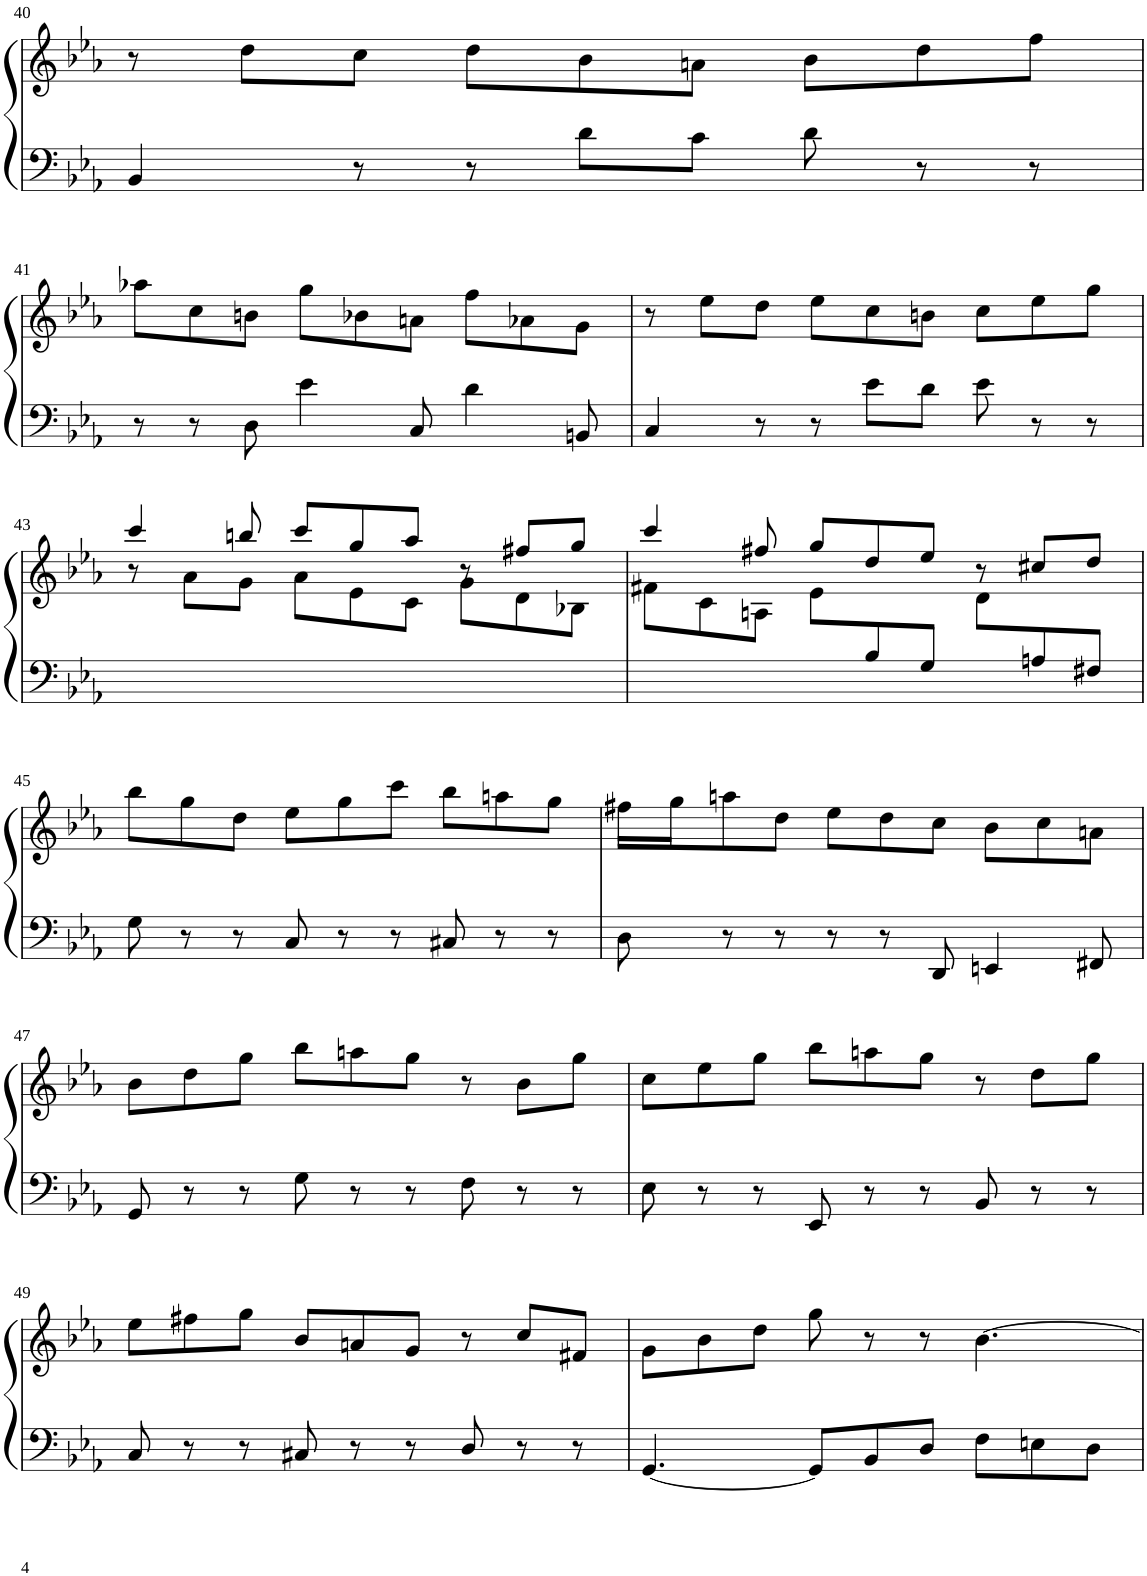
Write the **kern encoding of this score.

**kern	**kern
*part1	*part1
*staff2	*staff1
*I"Piano	*
*I'Pno	*
!!LO:PB:g=z
*clefF4	*clefG2
*k[b-e-a-]	*k[b-e-a-]
*M9/8	*M9/8
=40	=40
4BB-/	8r
.	8dd\L
8r	8cc\J
8r	8dd\L
8d\L	8b-\
8c\J	8an\J
8d\	8b-\L
8r	8dd\
8r	8ff\J
!!LO:LB:g=z
=41	=41
8r	8aa-X\L
8r	8cc\
8D\	8bn\J
4e-\	8gg\L
.	8b-X\
8C/	8an\J
4d\	8ff\L
.	8a-X\
8BBn/	8g\J
=42	=42
4C/	8r
.	8ee-\L
8r	8dd\J
8r	8ee-\L
8e-\L	8cc\
8d\J	8bn\J
8e-\	8cc\L
8r	8ee-\
8r	8gg\J
!!LO:LB:g=z
=43	=43
*	*^
8r	4ccc/	8ryy
1ryy	.	8a-\L
.	8bbn/	8g\J
.	8ccc/L	8a-\L
.	8gg/	8e-\
.	8aa-/J	8c\J
.	8r	8g\L
.	8ff#X/L	8d\
.	8gg/J	8B-X\J
=44	=44	=44
2ryy	4ccc/	8f#X\L
.	.	8c\
.	8ff#X/	8An\J
.	8gg/L	8e-\L
8B-/	8dd/	4ryy
8G/J	8ee-/J	.
8ryy	8r	8d\L
8An/	8cc#X/L	4ryy
8F#X/J	8dd/J	.
*	*v	*v
!!LO:LB:g=z
=45	=45
8G\	8bb-\L
8r	8gg\
8r	8dd\J
8C/	8ee-\L
8r	8gg\
8r	8ccc\J
8C#X/	8bb-\L
8r	8aan\
8r	8gg\J
=46	=46
8D\	16ff#X\LL
.	16gg\J
8r	8aan\
8r	8dd\J
8r	8ee-\L
8r	8dd\
8DD/	8cc\J
4EEn/	8b-\L
.	8cc\
8FF#X/	8an\J
!!LO:LB:g=z
=47	=47
8GG/	8b-\L
8r	8dd\
8r	8gg\J
8G\	8bb-\L
8r	8aan\
8r	8gg\J
8F\	8r
8r	8b-\L
8r	8gg\J
=48	=48
8E-\	8cc\L
8r	8ee-\
8r	8gg\J
8EE-/	8bb-\L
8r	8aan\
8r	8gg\J
8BB-/	8r
8r	8dd\L
8r	8gg\J
!!LO:LB:g=z
=49	=49
8C/	8ee-\L
8r	8ff#X\
8r	8gg\J
8C#X/	8b-/L
8r	8an/
8r	8g/J
8D/	8r
8r	8cc/L
8r	8f#X/J
=50	=50
[4.GG/	8g\L
.	8b-\
.	8dd\J
8GG/L]	8gg\
8BB-/	8r
8D/J	8r
8F\L	[4.b-\
8En\	.
8D\J	.
=	=
*-	*-
